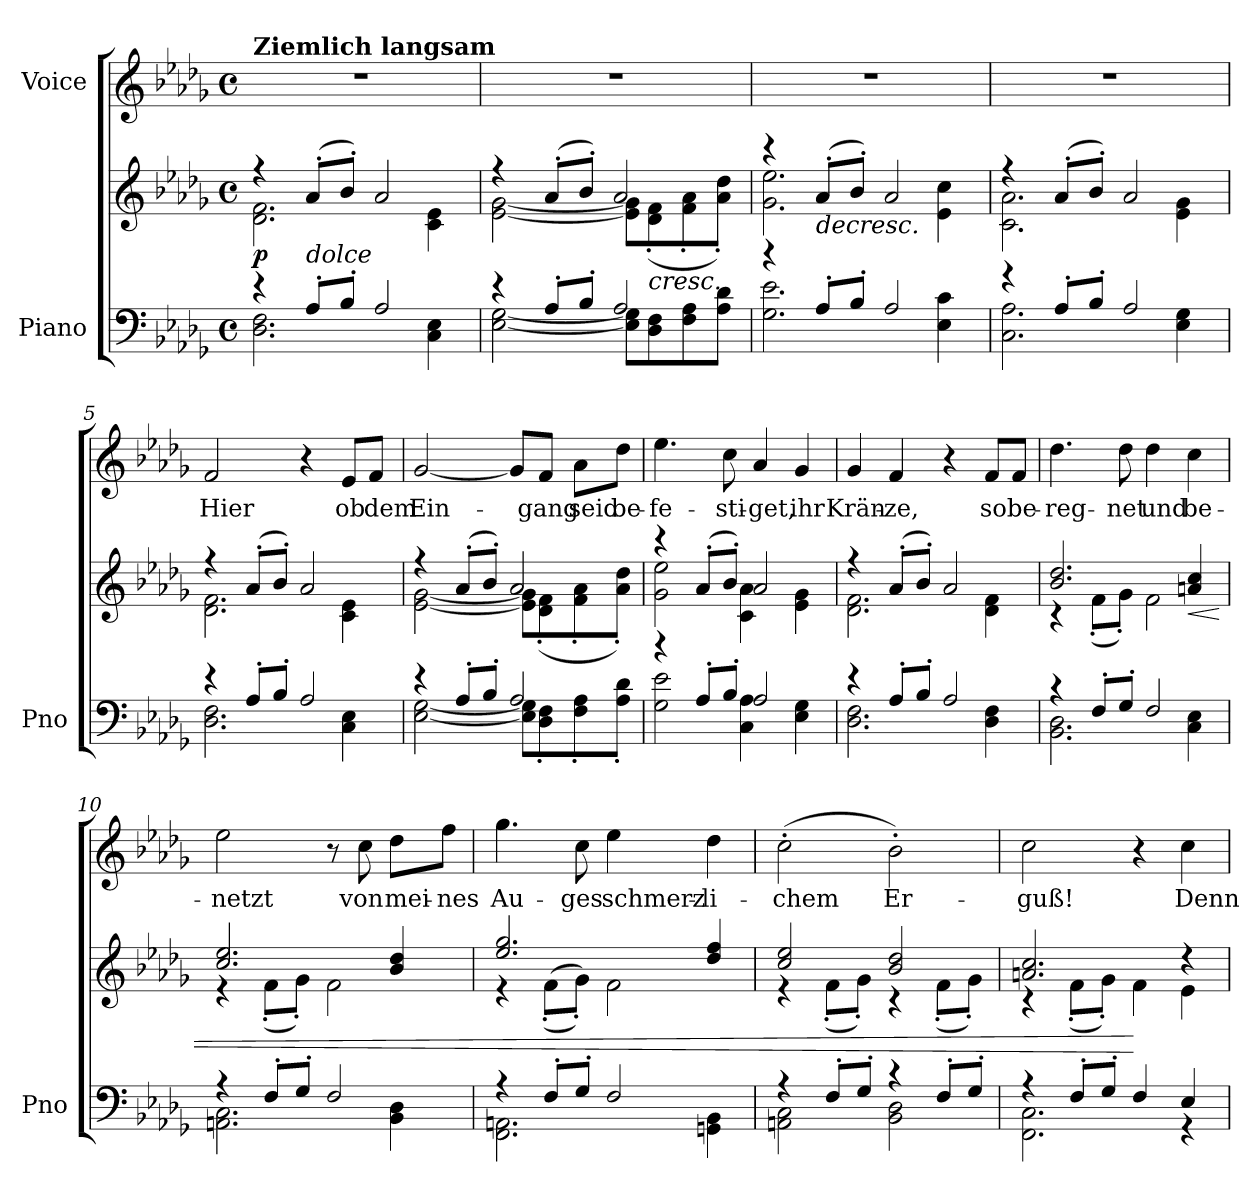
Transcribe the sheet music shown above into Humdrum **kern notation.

**kern	**kern	**dynam	**kern	**text
*part2	*part2	*part2	*part1	*part1
*staff3	*staff2	*staff2/3	*staff1	*staff1
*I"Piano	*	*	*I"Voice	*
*I'Pno	*	*	*	*
*clefF4	*clefG2	*	*clefG2	*
*k[b-e-a-d-g-]	*k[b-e-a-d-g-]	*	*k[b-e-a-d-g-]	*
*M4/4	*M4/4	*	*M4/4	*
*met(c)	*met(c)	*	*met(c)	*
=1	=1	=1	=1	=1
*^	*^	*	*	*
!	!	!	!	!	!LO:TX:a:B:t=Ziemlich langsam	!
!	!	!	!	!LO:DY:b	!	!
4r	2.D-\ 2.F\	4r	2.d-\ 2.f\	p	1r	.
!LO:TX:i:t=dolce	!	!	!	!	!	!
8A-'/L	.	(8a-'/L	.	.	.	.
8B-'/J	.	8b-'/J)	.	.	.	.
2A-/	.	2a-/	.	.	.	.
.	4C\ 4E-\	.	4c\ 4e-\	.	.	.
=2	=2	=2	=2	=2	=2	=2
4r	[2E-\ [2G-\	4r	[2e-\ [2g-\	.	1r	.
8A-'/L	.	(8a-'/L	.	.	.	.
8B-'/J	.	8b-'/J)	.	.	.	.
2A-/	8E-\] 8G-\]L	2a-/	8e-\] 8g-\]L	.	.	.
!	!	!	!	!LO:HP:b	!	!
.	8D-\ 8F\	.	(8d-\' 8f\'	<	.	.
.	8F\ 8A-\	.	8f\' 8a-\'	.	.	.
.	8A-\ 8d-\J	.	8a-\' 8dd-\'J)	.	.	.
=3	=3	=3	=3	=3	=3	=3
4r	2.G-\ 2.e-\	4r	2.g-\ 2.ee-\	.	1r	.
!	!	!	!	!LO:HP:b	!	!
8A-'/L	.	(8a-'/L	.	>	.	.
8B-'/J	.	8b-'/J)	.	.	.	.
2A-/	.	2a-/	.	.	.	.
.	4E-\ 4c\	.	4e-\ 4cc\	[	.	.
=4	=4	=4	=4	=4	=4	=4
4r	2.C\ 2.A-\	4r	2.c\ 2.a-\	.	1r	.
8A-'/L	.	(8a-'/L	.	.	.	.
8B-'/J	.	8b-'/J)	.	.	.	.
2A-/	.	2a-/	.	.	.	.
.	4E-\ 4G-\	.	4e-\ 4g-\	.	.	.
=5	=5	=5	=5	=5	=5	=5
4r	2.D-\ 2.F\	4r	2.d-\ 2.f\	.	2f/	Hier
8A-'/L	.	(8a-'/L	.	.	.	.
8B-'/J	.	8b-'/J)	.	.	.	.
2A-/	.	2a-/	.	.	4r	.
.	4C\ 4E-\	.	4c\ 4e-\	.	8e-/L	ob
.	.	.	.	.	8f/J	dem
=6	=6	=6	=6	=6	=6	=6
4r	[2E-\ [2G-\	4r	[2e-\ [2g-\	.	[2g-/	Ein-
8A-'/L	.	(8a-'/L	.	.	.	.
8B-'/J	.	8b-'/J)	.	.	.	.
2A-/	8E-\] 8G-\]L	2a-/	8e-\] 8g-\]L	.	8g-/L]	.
.	8D-\'> 8F\'>	.	(8d-\'> 8f\'>	.	8f/J	-gang
.	8F\'> 8A-\'>	.	8f\'> 8a-\'>	.	8a-\L	seid
.	8A-\'> 8d-\'>J	.	8a-\'> 8dd-\'>J)	.	8dd-\J	be-
=7	=7	=7	=7	=7	=7	=7
4r	2G-\ 2e-\	4r	2g-\ 2ee-\	.	4.ee-\	-fe-
8A-'/L	.	(8a-'/L	.	.	.	.
8B-'/J	.	8b-'/J)	.	.	8cc\	-sti-
2A-/	4C\ 4A-\	2a-/	4c\ 4a-\	.	4a-/	-get,
.	4E-\ 4G-\	.	4e-\ 4g-\	.	4g-/	ihr
=8	=8	=8	=8	=8	=8	=8
4r	2.D-\ 2.F\	4r	2.d-\ 2.f\	.	4g-/	Krän-
8A-'/L	.	(8a-'/L	.	.	4f/	-ze,
8B-'/J	.	8b-'/J)	.	.	.	.
2A-/	.	2a-/	.	.	4r	.
.	4D-\ 4F\	.	4d-\ 4f\	.	8f/L	so
.	.	.	.	.	8f/J	be-
=9	=9	=9	=9	=9	=9	=9
4r	2.BB-\ 2.D-\	2.b-/ 2.dd-/	4r	.	4.dd-\	-reg-
8F'/L	.	.	(8f'>\L	.	.	.
8G-'/J	.	.	8g-'>\J)	.	8dd-\	-net
2F/	.	.	2f\	.	4dd-\	und
!	!	!	!	!LO:HP:b	!	!
.	4C\ 4E-\	4an/ 4cc/	.	<	4cc\	be-
=10	=10	=10	=10	=10	=10	=10
4r	2.AAn\ 2.C\	2.cc/ 2.ee-/	4r	.	2ee-\	-netzt
8F'/L	.	.	(8f'>\L	.	.	.
8G-'/J	.	.	8g-'>\J)	.	.	.
2F/	.	.	2f\	.	8r	.
.	.	.	.	.	8cc\	von
.	4BB-\ 4D-\	4b-/ 4dd-/	.	.	8dd-\L	mei-
.	.	.	.	.	8ff\J	-nes
*v	*v	*	*	*	*	*
*	*v	*v	*	*	*
.	.	]	.	.
=11	=11	=11	=11	=11
*^	*^	*	*	*
4r	2.FF\ 2.AAn\	2.ee-/ 2.gg-/	4r	.	4.gg-\	Au-
8F'/L	.	.	((8f'>\L	.	.	.
8G-'/J	.	.	8g-'>\J))	.	8cc\	-ges
2F/	.	.	2f\	.	4ee-\	schmerz-
.	4GGn\ 4BB-\	4dd-/ 4ff/	.	.	4dd-\	-li-
=12	=12	=12	=12	=12	=12	=12
4r	2AAn\ 2C\	2cc/ 2ee-/	4r	.	(2cc'\	-chem
8F'/L	.	.	(8f'>\L	.	.	.
8G-'/J	.	.	8g-'>\J)	.	.	.
4r	2BB-\ 2D-\	2b-/ 2dd-/	4r	.	2b-'\)	Er-
8F'/L	.	.	(8f'>\L	.	.	.
8G-'/J	.	.	8g-'>\J)	.	.	.
=13	=13	=13	=13	=13	=13	=13
4r	2.FF\ 2.C\	2.an/ 2.cc/	4r	.	2cc\	-guß!
8F'/L	.	.	(8f'>\L	.	.	.
8G-'/J	.	.	8g-'>\J)	.	.	.
4F/	.	.	4f\	[	4r	.
4E-/	4r	4r	4e-\	.	4cc\	Denn
*v	*v	*	*	*	*	*
*	*v	*v	*	*	*
=	=	=	=	=
*-	*-	*-	*-	*-
